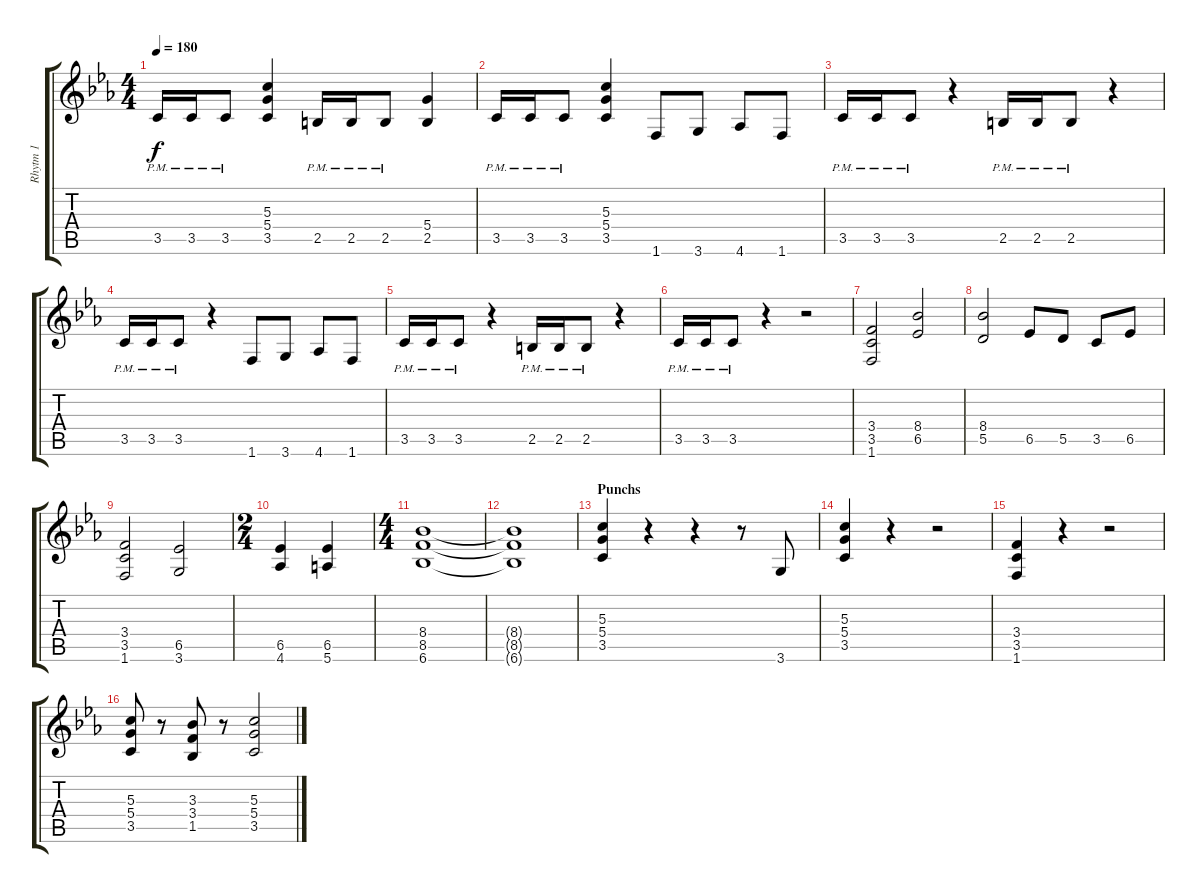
\track ("Rhytm 1" "Rhytm 1") {instrument overdrivenguitar}
\staff {score tabs}
\tuning (E4 B3 G3 D3 A2 E2) {hide}
\ts (4 4)
\tempo 180
\clef g2
\ks eb
3.5{pm}.16{dy f} 3.5{pm}.16 3.5{pm}.8 (5.3 5.4 3.5).4 2.5{pm}.16 2.5{pm}.16 2.5{pm}.8 (5.4 2.5).4 |
3.5{pm}.16 3.5{pm}.16 3.5{pm}.8 (5.3 5.4 3.5).4 1.6.8 3.6.8 4.6.8 1.6.8 |
3.5{pm}.16 3.5{pm}.16 3.5{pm}.8 r.4 2.5{pm}.16 2.5{pm}.16 2.5{pm}.8 r.4 |
3.5{pm}.16 3.5{pm}.16 3.5{pm}.8 r.4 1.6.8 3.6.8 4.6.8 1.6.8 |
3.5{pm}.16 3.5{pm}.16 3.5{pm}.8 r.4 2.5{pm}.16 2.5{pm}.16 2.5{pm}.8 r.4 |
3.5{pm}.16 3.5{pm}.16 3.5{pm}.8 r.4 r.2 |
(3.4 3.5 1.6).2 (8.4 6.5).2 |
(8.4 5.5).2 6.5.8 5.5.8 3.5.8 6.5.8 |
(3.4 3.5 1.6).2 (6.5 3.6).2 |
\ts (2 4)
(6.5 4.6).4 (6.5 5.6).4 |
\ts (4 4)
(8.4 8.5 6.6).1 |
(8.4{t} 8.5{t} 6.6{t}).1 |
\section ("" "Punchs")
(5.3 5.4 3.5).4 r.4 r.4 r.8 3.6.8 |
(5.3 5.4 3.5).4 r.4 r.2 |
(3.4 3.5 1.6).4 r.4 r.2 |
(5.3 5.4 3.5).8 r.8 (3.3 3.4 1.5).8 r.8 (5.3 5.4 3.5).2
